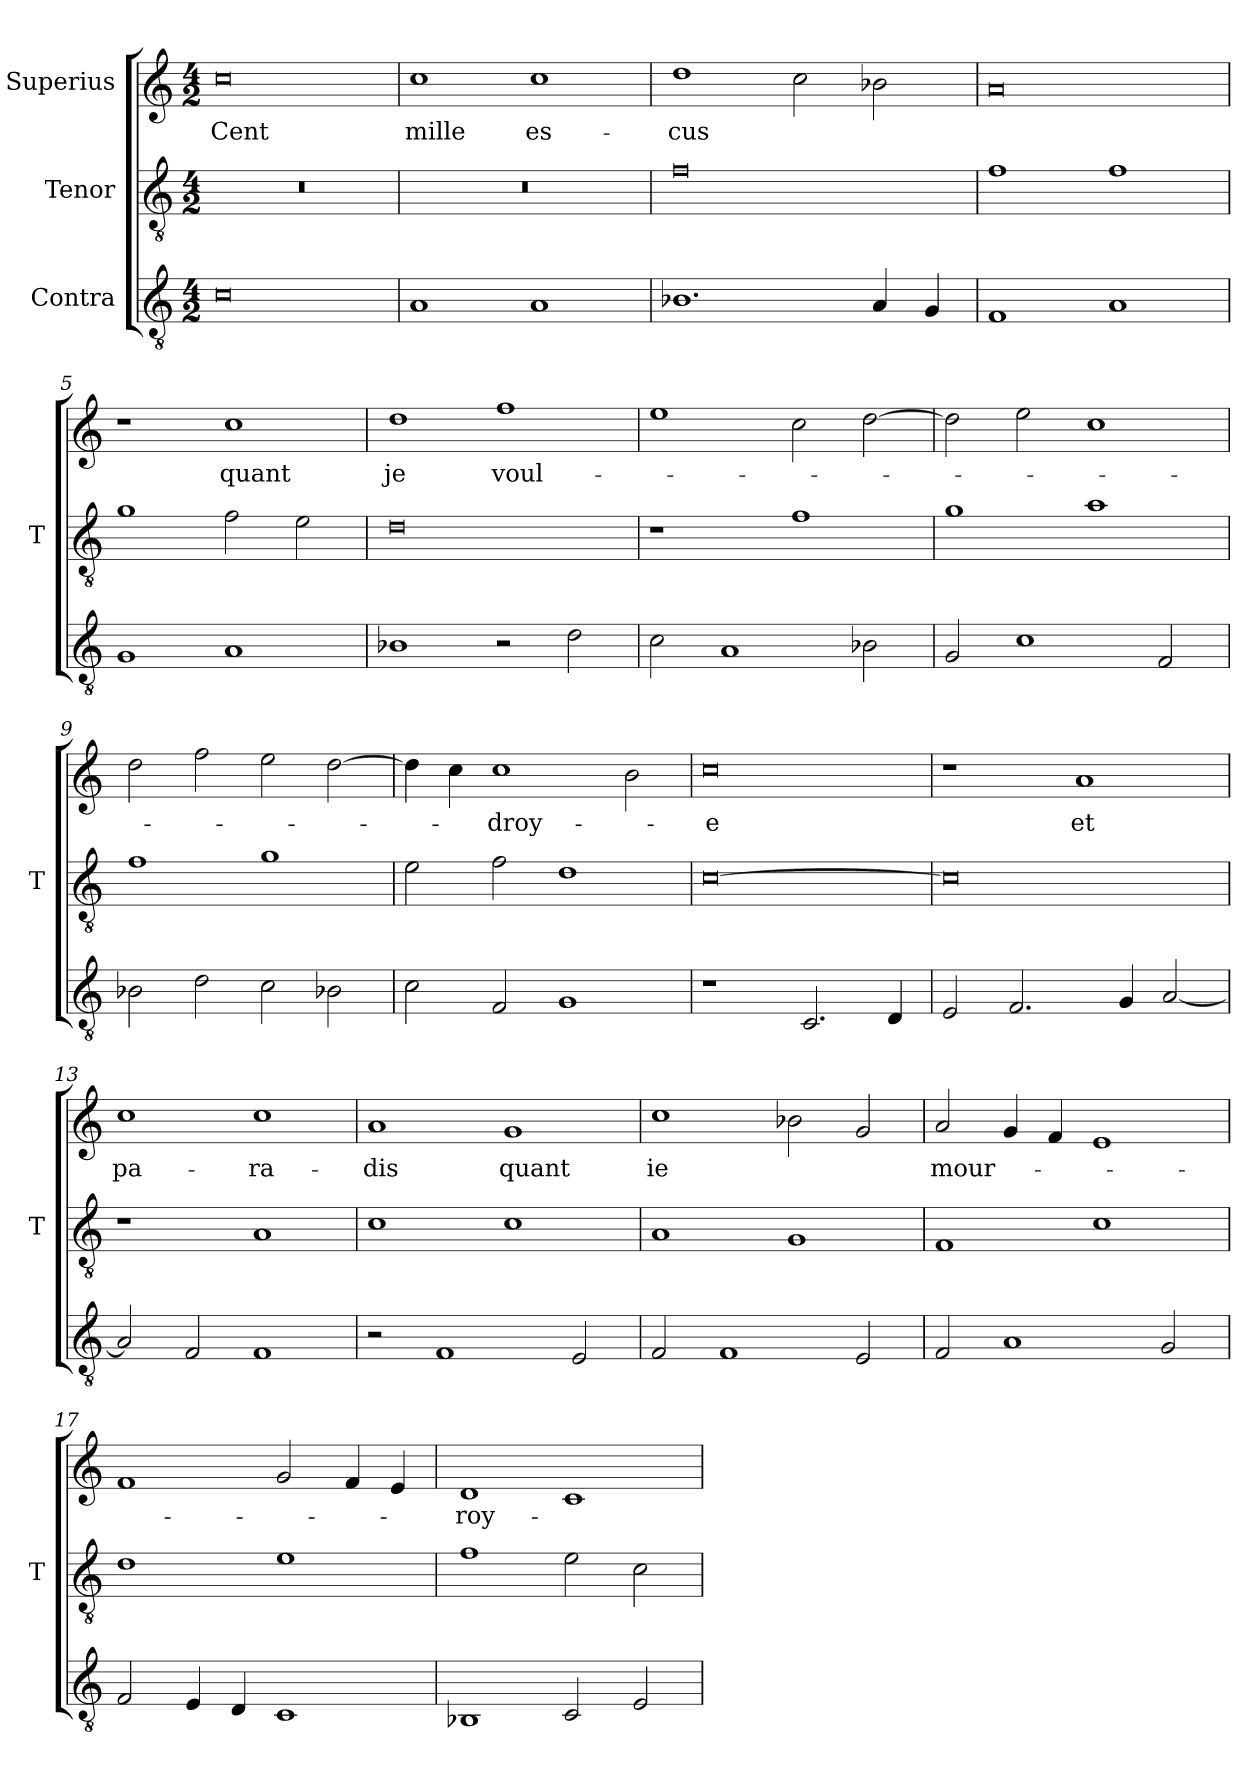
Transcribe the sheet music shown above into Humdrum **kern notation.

**kern	**kern	**kern	**text
*part3	*part2	*part1	*part1
*staff3	*staff2	*staff1	*staff1
*I"Contra	*I"Tenor	*I"Superius	*
*	*I'T	*	*
*clefGv2	*clefGv2	*clefG2	*
*M4/2	*M4/2	*M4/2	*
=1	=1	=1	=1
0c	0r	0cc	-Cent
=2	=2	=2	=2
1A	0r	1cc	-mille
1A	.	1cc	es-
=3	=3	=3	=3
1.B-X	0f	1dd	-cus
.	.	2cc	.
4A	.	2b-X	.
4G	.	.	.
=4	=4	=4	=4
1F	1f	0a	.
1A	1f	.	.
=5	=5	=5	=5
1G	1g	1r	.
1A	2f	1cc	-quant
.	2e	.	.
=6	=6	=6	=6
1B-X	0d	1dd	-je
2r	.	1ff	voul-
2d	.	.	.
=7	=7	=7	=7
2c	1r	1ee	.
1A	.	.	.
.	1f	2cc	.
2B-X	.	[2dd	.
=8	=8	=8	=8
2G	1g	2dd]	.
1c	.	2ee	.
.	1a	1cc	.
2F	.	.	.
=9	=9	=9	=9
2B-X	1f	2dd	.
2d	.	2ff	.
2c	1g	2ee	.
2B-X	.	[2dd	.
=10	=10	=10	=10
2c	2e	4dd]	.
.	.	4cc	.
2F	2f	1cc	-droy-
1G	1d	.	.
.	.	2b	.
=11	=11	=11	=11
1r	[0c	0cc	-e
2.C	.	.	.
4D	.	.	.
=12	=12	=12	=12
2E	0c]	1r	.
2.F	.	.	.
.	.	1a	-et
4G	.	.	.
[2A	.	.	.
=13	=13	=13	=13
2A]	1r	1cc	pa-
2F	.	.	.
1F	1A	1cc	-ra-
=14	=14	=14	=14
2r	1c	1a	-dis
1F	.	.	.
.	1c	1g	-quant
2E	.	.	.
=15	=15	=15	=15
2F	1A	1cc	-ie
1F	.	.	.
.	1G	2b-X	.
2E	.	2g	.
=16	=16	=16	=16
2F	1F	2a	mour-
1A	.	4g	.
.	.	4f	.
.	1c	1e	.
2G	.	.	.
=17	=17	=17	=17
2F	1d	1f	.
4E	.	.	.
4D	.	.	.
1C	1e	2g	.
.	.	4f	.
.	.	4e	.
=18	=18	=18	=18
1BB-X	1f	1d	-roy-
2C	2e	1c	.
2E	2c	.	.
=	=	=	=
*-	*-	*-	*-
